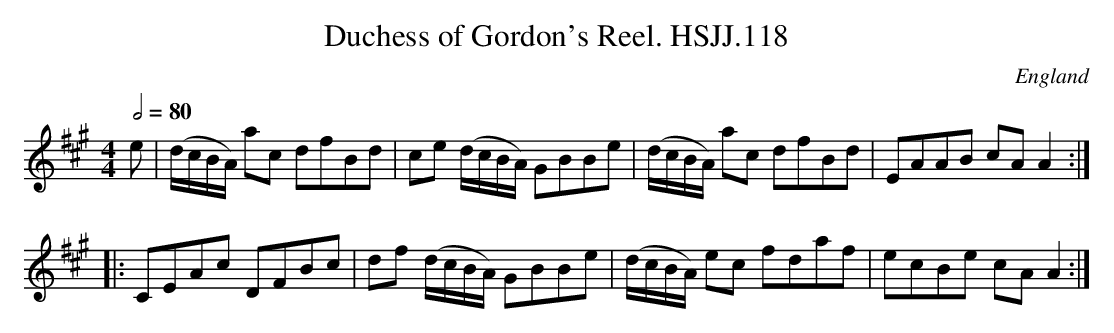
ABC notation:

X:1
T:Duchess of Gordon's Reel. HSJJ.118
L:1/8
M:4/4
O:England
Q:1/2=80
K:A
e|(d/c/B/A/) ac dfBd|ce (d/c/B/A/) GBBe|(d/c/B/A/) ac dfBd|EAAB cAA2:|!
|:CEAc DFBc|df (d/c/B/A/) GBBe|(d/c/B/A/) ec fdaf|ecBe cAA2:|
